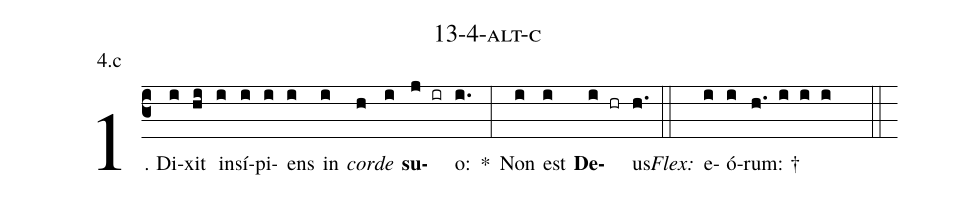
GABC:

name: 13-4-alt-c;
annotation: 4.c;
%%
(c3)1. Di(i)xit(hi) in(i)sí(i)pi(i)ens(i) in(i) <i>cor</i>(h)<i>de</i>(i) <b>su</b>(j ir)o:(i.) *(:) Non(i) est(i) <b>De</b>(i hr)us.(h.) (::)
<i>Flex:</i>()  e(i)ó(i)rum: †(h. i i i  ::)
